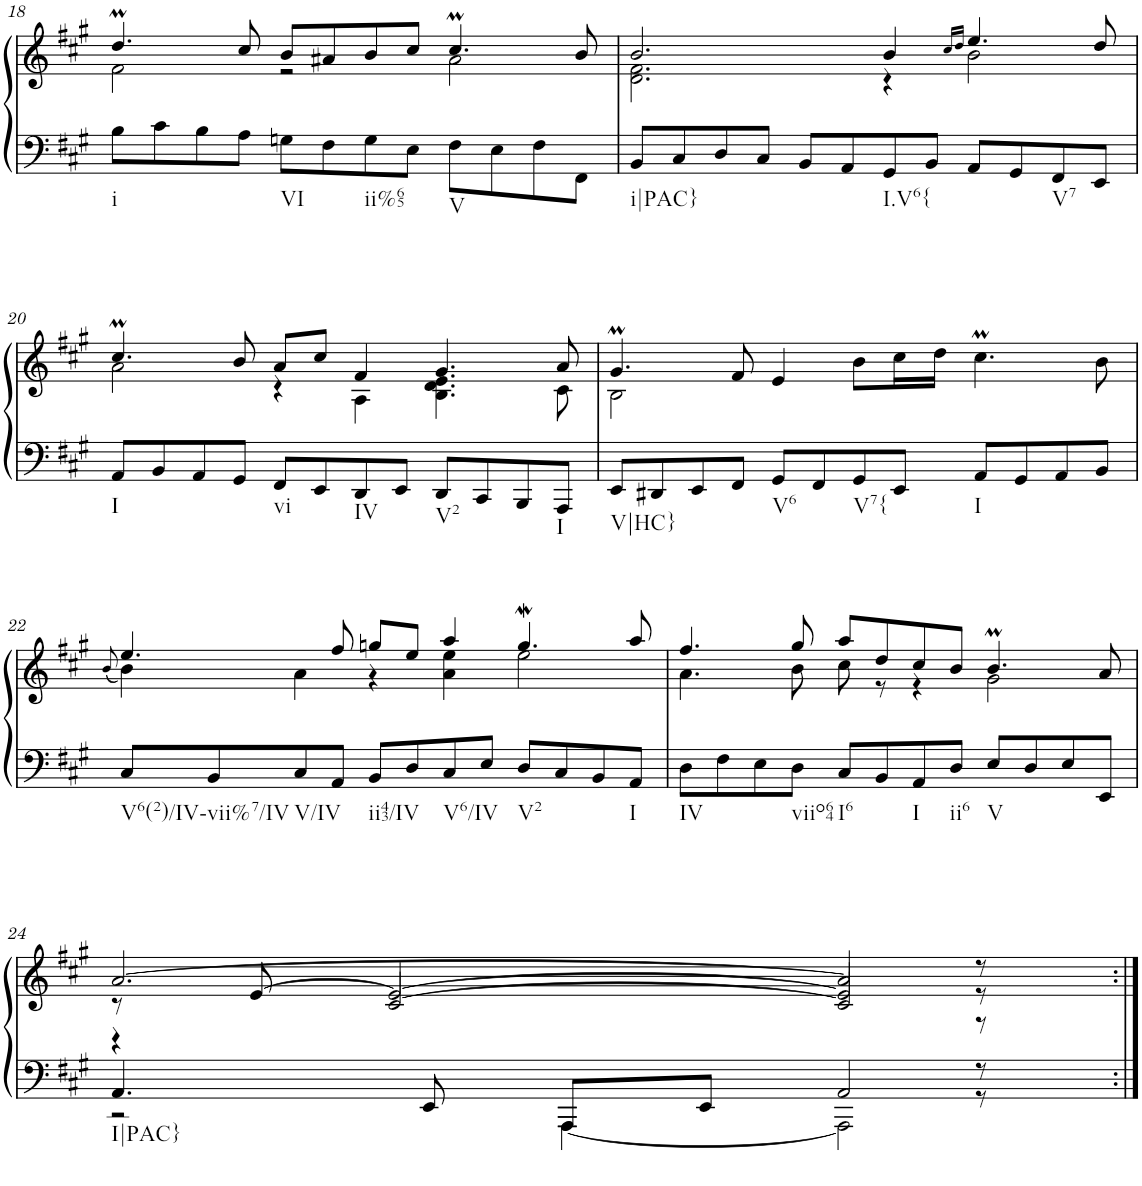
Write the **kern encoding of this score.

**kern	**kern
*part1	*part1
*staff2	*staff1
*I"unbenannt1	*
!!LO:PB:g=z
*clefF4	*clefG2
*k[f#c#g#]	*k[f#c#g#]
*M3/2	*M3/2
=18	=18
*	*^
!LO:TX:b:t=i	!	!
8B\L	4.ddM/	2f#\
8c#\	.	.
8B\	.	.
8A\J	8cc#/	.
!LO:TX:b:t=VI	!	!
8Gn\L	8b/L	2r
8F#\	8a#X/	.
!LO:TX:b:t=ii%65	!	!
8G\	8b/	.
8E\J	8cc#/J	.
!LO:TX:b:t=V	!	!
8F#\L	4.cc#m/	2a#\
8E\	.	.
8F#\	.	.
8FF#\J	8b/	.
=19	=19	=19
!LO:TX:b:t=i|PAC}	!	!
8BB/L	2.b/	2.d\ 2.f#\
8C#/	.	.
8D/	.	.
8C#/J	.	.
8BB/L	.	.
8AA/	.	.
!LO:TX:b:t=I.V6{	!	!
8GG#/	4b/	4r
8BB/J	.	.
.	16qcc#/LL	.
.	16qdd/JJ	.
8AA/L	4.ee/	2b\
8GG#/	.	.
!LO:TX:b:t=V7	!	!
8FF#/	.	.
8EE/J	8dd/	.
!!LO:LB:g=z	!!
=20	=20	=20
!LO:TX:b:t=I	!	!
8AA/L	4.cc#m/	2a\
8BB/	.	.
8AA/	.	.
8GG#/J	8b/	.
!LO:TX:b:t=vi	!	!
8FF#/L	8a/L	4r
8EE/	8cc#/J	.
!LO:TX:b:t=IV	!	!
8DD/	4f#/	4A\
8EE/J	.	.
!LO:TX:b:t=V2	!	!
8DD/L	4.g#/	4.B\ 4.d\ 4.e\
8CC#/	.	.
8BBB/	.	.
!LO:TX:b:t=I	!	!
8AAA/J	8a/	8c#\
=21	=21	=21
!LO:TX:b:t=V|HC}	!	!
8EE/L	4.g#m/	2B\
8DD#X/	.	.
8EE/	.	.
8FF#/J	8f#/	.
!LO:TX:b:t=V6	!	!
8GG#/L	4e/	1ryy
8FF#/	.	.
!LO:TX:b:t=V7{	!	!
8GG#/	8b\L	.
8EE/J	16cc#\L	.
.	16dd\JJ	.
!LO:TX:b:t=I	!	!
8AA/L	4.cc#m\	.
8GG#/	.	.
8AA/	.	.
8BB/J	8b\	.
!!LO:LB:g=z	!!
=22	=22	=22
.	.	(8qb/
!LO:TX:b:t=V6(2)/IV-vii%7/IV	!	!
8C#/L	4.ee/	4b\)
8BB/	.	.
!LO:TX:b:t=V/IV	!	!
8C#/	.	4a\
8AA/J	8ff#/	.
!LO:TX:b:t=ii43/IV	!	!
8BB/L	8ggn/L	4r
8D/	8ee/J	.
!LO:TX:b:t=V6/IV	!	!
8C#/	4aa/	4a\ 4ee\
8E/J	.	.
!LO:TX:b:t=V2	!	!
8D/L	4.ggw/	2ee\
8C#/	.	.
8BB/	.	.
!LO:TX:b:t=I	!	!
8AA/J	8aa/	.
=23	=23	=23
!LO:TX:b:t=IV	!	!
8D\L	4.ff#/	4.a\
8F#\	.	.
8E\	.	.
!LO:TX:b:t=viio64	!	!
8D\J	8gg#/	8b\
!LO:TX:b:t=I6	!	!
8C#/L	8aa/L	8cc#\
8BB/	8dd/	8r
!LO:TX:b:t=I	!	!
8AA/	8cc#/	4r
!LO:TX:b:t=ii6	!	!
8D/J	8b/J	.
!LO:TX:b:t=V	!	!
8E/L	4.bM/	2g#\
8D/	.	.
8E/	.	.
8EE/J	8a/	.
!!LO:LB:g=z
=24	=24	=24
*^	*	*^
!LO:TX:b:t=I|PAC}	!	!	!	!
4.AA/	2r	[2.a/	8r	4r
.	.	.	[8e/	.
.	.	.	2e/_	[2c#/
8EE/	.	.	.	.
8AAA/L	[4AAA\	.	.	.
8EE/J	.	.	.	.
2AA/	2AAA\]	2a/]	2e/]	2c#/]
8r	8r	8r	8r	8r
*v	*v	*	*	*
*	*v	*v	*v
=:|!	=:|!
*-	*-
